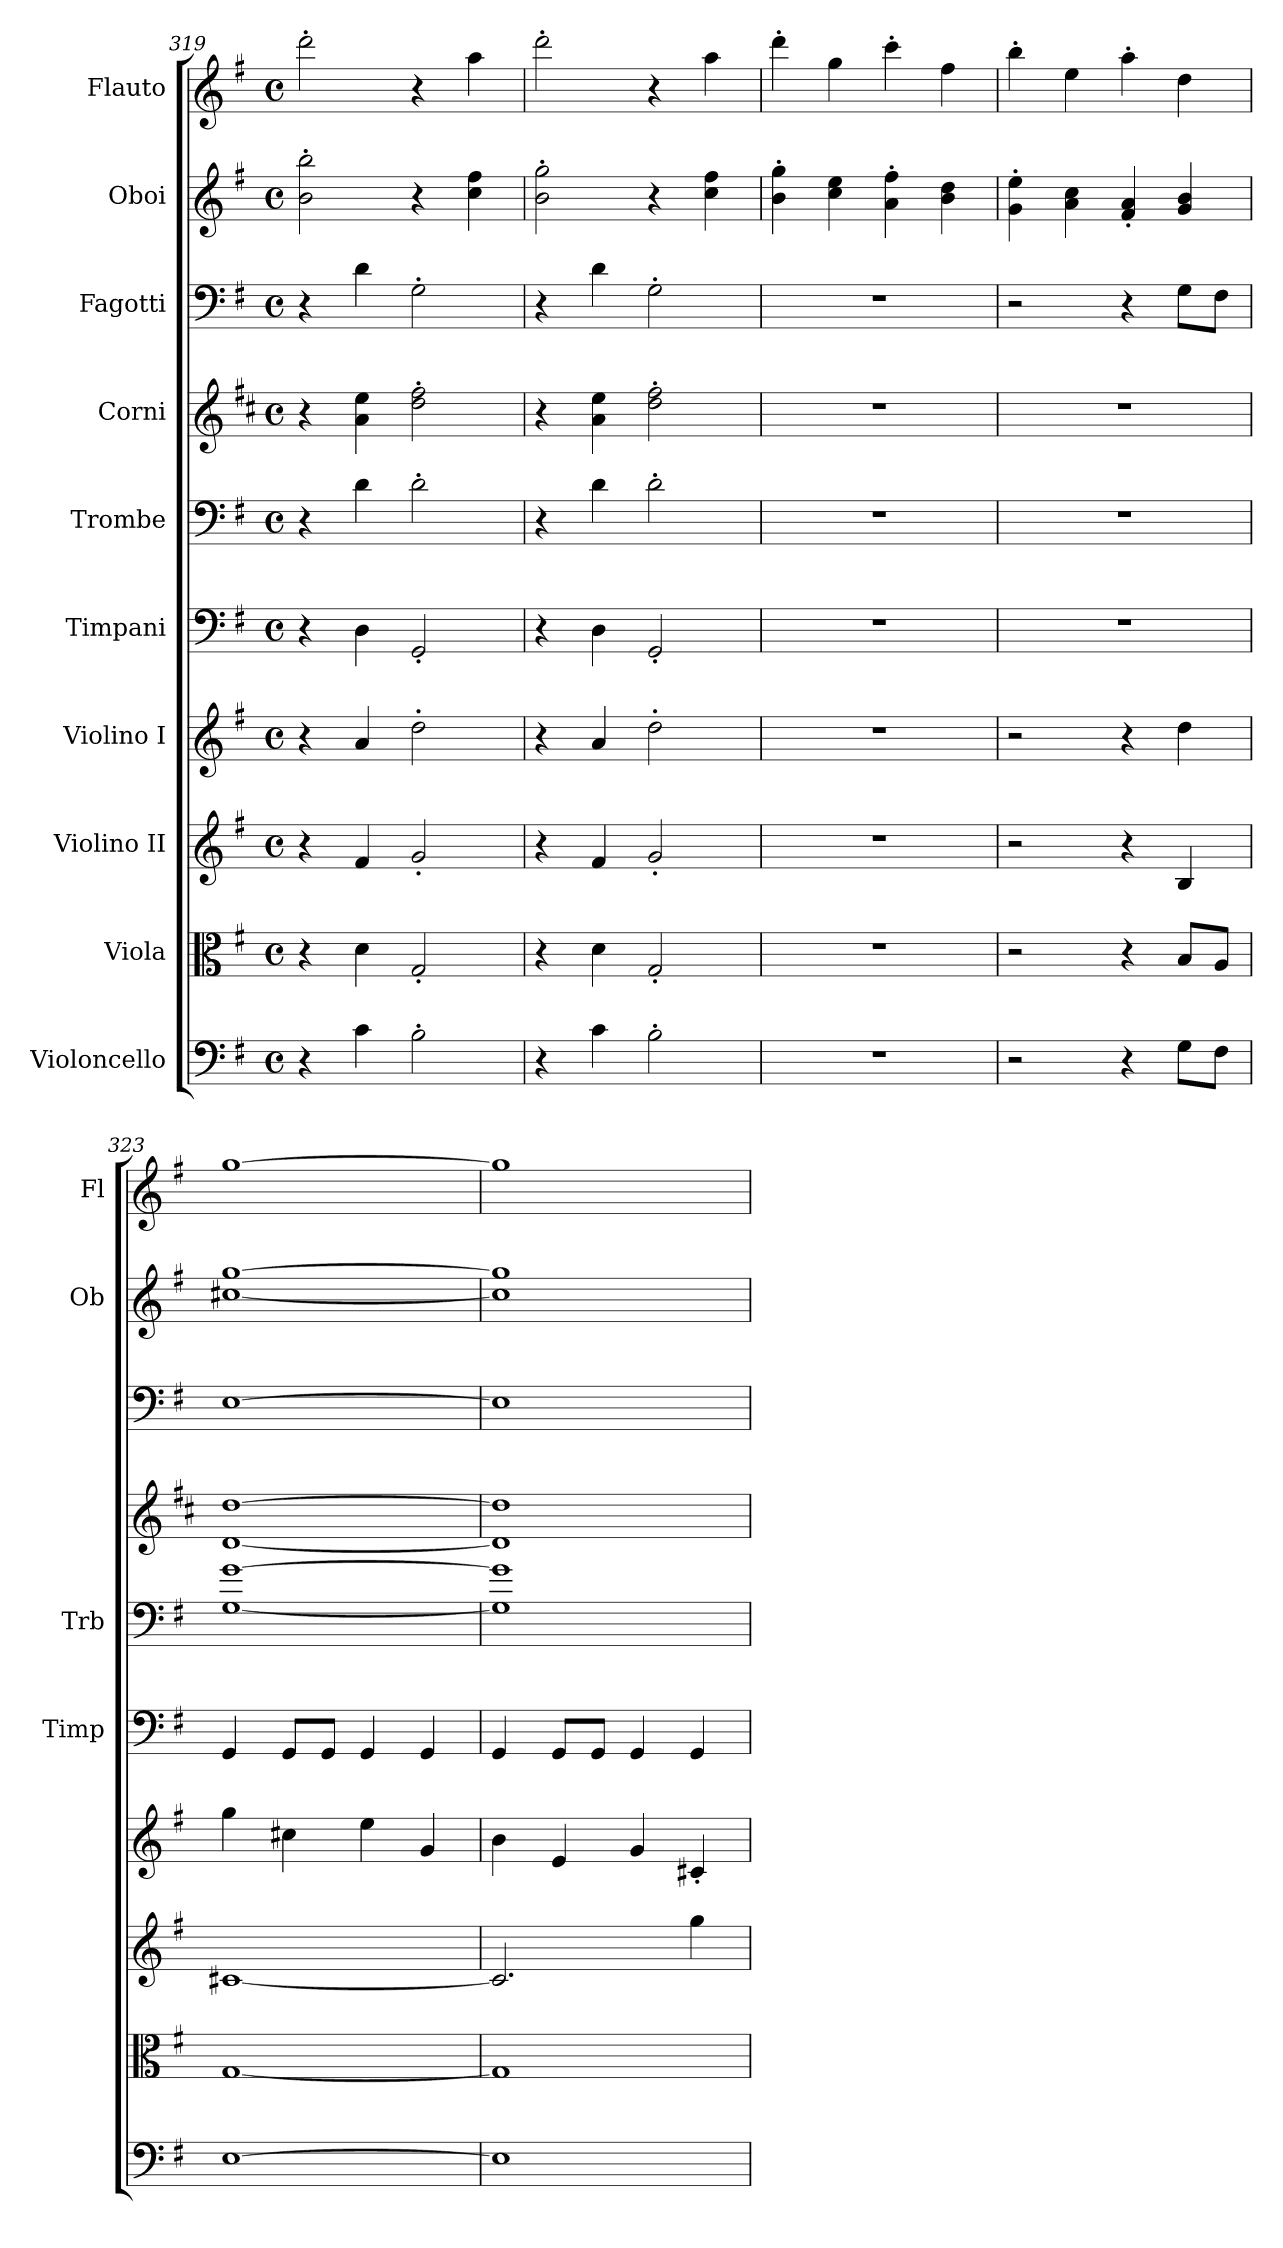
**kern	**kern	**kern	**kern	**kern	**kern	**kern	**kern	**kern	**kern
*part10	*part9	*part8	*part7	*part6	*part5	*part4	*part3	*part2	*part1
*staff10	*staff9	*staff8	*staff7	*staff6	*staff5	*staff4	*staff3	*staff2	*staff1
*I"Violoncello	*I"Viola	*I"Violino II	*I"Violino I	*I"Timpani	*I"Trombe	*I"Corni	*I"Fagotti	*I"Oboi	*I"Flauto
*	*	*	*	*I'Timp	*I'Trb	*	*	*I'Ob	*I'Fl
*clefF4	*clefC3	*clefG2	*clefG2	*clefF4	*clefF4	*clefG2	*clefF4	*clefG2	*clefG2
*	*	*	*	*	*	*ITrd4c7	*	*	*
*k[f#]	*k[f#]	*k[f#]	*k[f#]	*k[f#]	*k[f#]	*k[f#]	*k[f#]	*k[f#]	*k[f#]
*M4/4	*M4/4	*M4/4	*M4/4	*M4/4	*M4/4	*M4/4	*M4/4	*M4/4	*M4/4
*met(c)	*met(c)	*met(c)	*met(c)	*met(c)	*met(c)	*met(c)	*met(c)	*met(c)	*met(c)
=319	=319	=319	=319	=319	=319	=319	=319	=319	=319
4r	4r	4r	4r	4r	4r	4r	4r	2b\' 2bb\'	2ddd'\
4c\	4d\	4f#/	4a/	4D\	4d\	4d\ 4a\	4d\	.	.
2B'\	2G'/	2g'/	2dd'\	2GG'/	2d'\	2g\' 2b\'	2G'\	4r	4r
.	.	.	.	.	.	.	.	4cc\ 4ff#\	4aa\
=320	=320	=320	=320	=320	=320	=320	=320	=320	=320
4r	4r	4r	4r	4r	4r	4r	4r	2b\' 2gg\'	2ddd'\
4c\	4d\	4f#/	4a/	4D\	4d\	4d\ 4a\	4d\	.	.
2B'\	2G'/	2g'/	2dd'\	2GG'/	2d'\	2g\' 2b\'	2G'\	4r	4r
.	.	.	.	.	.	.	.	4cc\ 4ff#\	4aa\
=321	=321	=321	=321	=321	=321	=321	=321	=321	=321
1r	1r	1r	1r	1r	1r	1r	1r	4b\' 4gg\'	4ddd'\
.	.	.	.	.	.	.	.	4cc\ 4ee\	4gg\
.	.	.	.	.	.	.	.	4a\' 4ff#\'	4ccc'\
.	.	.	.	.	.	.	.	4b\ 4dd\	4ff#\
=322	=322	=322	=322	=322	=322	=322	=322	=322	=322
2r	2r	2r	2r	1r	1r	1r	2r	4g\' 4ee\'	4bb'\
.	.	.	.	.	.	.	.	4a\ 4cc\	4ee\
4r	4r	4r	4r	.	.	.	4r	4f#/' 4a/'	4aa'\
8G\L	8B/L	4B/	4dd\	.	.	.	8G\L	4g/ 4b/	4dd\
8F#\J	8A/J	.	.	.	.	.	8F#\J	.	.
!!LO:PB:g=z
=323	=323	=323	=323	=323	=323	=323	=323	=323	=323
[1E	[1G	[1c#X	4gg\	4GG/	[1G [1g	[1G [1g	[1E	[1cc#X [1gg	[1gg
.	.	.	4cc#X\	8GG/L	.	.	.	.	.
.	.	.	.	8GG/J	.	.	.	.	.
.	.	.	4ee\	4GG/	.	.	.	.	.
.	.	.	4g/	4GG/	.	.	.	.	.
=324	=324	=324	=324	=324	=324	=324	=324	=324	=324
1E]	1G]	2.c#/]	4b\	4GG/	1G] 1g]	1G] 1g]	1E]	1cc#] 1gg]	1gg]
.	.	.	4e/	8GG/L	.	.	.	.	.
.	.	.	.	8GG/J	.	.	.	.	.
.	.	.	4g/	4GG/	.	.	.	.	.
.	.	4gg\	4c#X'/	4GG/	.	.	.	.	.
=	=	=	=	=	=	=	=	=	=
*-	*-	*-	*-	*-	*-	*-	*-	*-	*-
